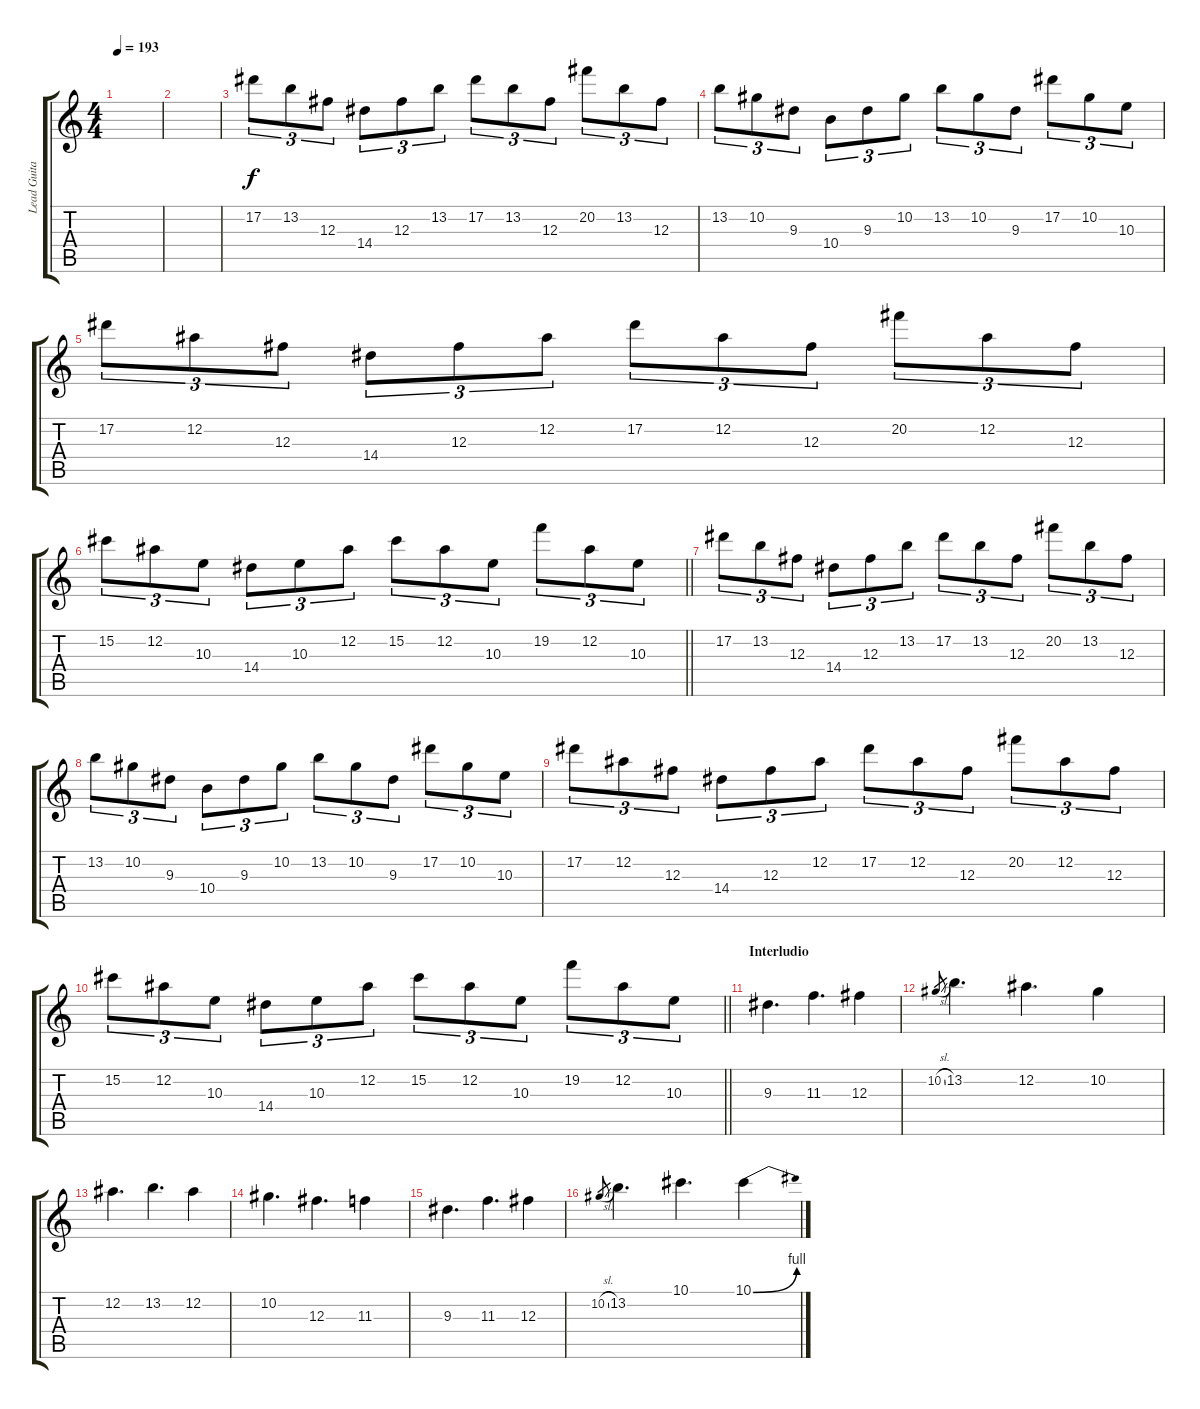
\track ("Lead Guitar2 " "Lead Guita") {instrument distortionguitar}
\staff {score tabs}
\tuning (Eb4 Bb3 Gb3 Db3 Ab2 Eb2) {hide}
\ts (4 4)
\tempo 193
\clef g2
\ks c
|
|
17.2.8{tu (3 2) volume 14 balance 11} 13.2.8{tu (3 2)} 12.3.8{tu (3 2)} 14.4.8{tu (3 2)} 12.3.8{tu (3 2)} 13.2.8{tu (3 2)} 17.2.8{tu (3 2)} 13.2.8{tu (3 2)} 12.3.8{tu (3 2)} 20.2.8{tu (3 2)} 13.2.8{tu (3 2)} 12.3.8{tu (3 2)} |
13.2.8{tu (3 2)} 10.2.8{tu (3 2)} 9.3.8{tu (3 2)} 10.4.8{tu (3 2)} 9.3.8{tu (3 2)} 10.2.8{tu (3 2)} 13.2.8{tu (3 2)} 10.2.8{tu (3 2)} 9.3.8{tu (3 2)} 17.2.8{tu (3 2)} 10.2.8{tu (3 2)} 10.3.8{tu (3 2)} |
17.2.8{tu (3 2)} 12.2.8{tu (3 2)} 12.3.8{tu (3 2)} 14.4.8{tu (3 2)} 12.3.8{tu (3 2)} 12.2.8{tu (3 2)} 17.2.8{tu (3 2)} 12.2.8{tu (3 2)} 12.3.8{tu (3 2)} 20.2.8{tu (3 2)} 12.2.8{tu (3 2)} 12.3.8{tu (3 2)} |
\barLineRight lightlight
15.2.8{tu (3 2)} 12.2.8{tu (3 2)} 10.3.8{tu (3 2)} 14.4.8{tu (3 2)} 10.3.8{tu (3 2)} 12.2.8{tu (3 2)} 15.2.8{tu (3 2)} 12.2.8{tu (3 2)} 10.3.8{tu (3 2)} 19.2.8{tu (3 2)} 12.2.8{tu (3 2)} 10.3.8{tu (3 2)} |
17.2.8{tu (3 2)} 13.2.8{tu (3 2)} 12.3.8{tu (3 2)} 14.4.8{tu (3 2)} 12.3.8{tu (3 2)} 13.2.8{tu (3 2)} 17.2.8{tu (3 2)} 13.2.8{tu (3 2)} 12.3.8{tu (3 2)} 20.2.8{tu (3 2)} 13.2.8{tu (3 2)} 12.3.8{tu (3 2)} |
13.2.8{tu (3 2)} 10.2.8{tu (3 2)} 9.3.8{tu (3 2)} 10.4.8{tu (3 2)} 9.3.8{tu (3 2)} 10.2.8{tu (3 2)} 13.2.8{tu (3 2)} 10.2.8{tu (3 2)} 9.3.8{tu (3 2)} 17.2.8{tu (3 2)} 10.2.8{tu (3 2)} 10.3.8{tu (3 2)} |
17.2.8{tu (3 2)} 12.2.8{tu (3 2)} 12.3.8{tu (3 2)} 14.4.8{tu (3 2)} 12.3.8{tu (3 2)} 12.2.8{tu (3 2)} 17.2.8{tu (3 2)} 12.2.8{tu (3 2)} 12.3.8{tu (3 2)} 20.2.8{tu (3 2)} 12.2.8{tu (3 2)} 12.3.8{tu (3 2)} |
\barLineRight lightlight
15.2.8{tu (3 2)} 12.2.8{tu (3 2)} 10.3.8{tu (3 2)} 14.4.8{tu (3 2)} 10.3.8{tu (3 2)} 12.2.8{tu (3 2)} 15.2.8{tu (3 2)} 12.2.8{tu (3 2)} 10.3.8{tu (3 2)} 19.2.8{tu (3 2)} 12.2.8{tu (3 2)} 10.3.8{tu (3 2)} |
\section ("" "Interludio")
9.3.4{d balance 9} 11.3.4{d} 12.3.4 |
10.2{sl}.8{gr} 13.2.4{d} 12.2.4{d} 10.2.4 |
12.2.4{d} 13.2.4{d} 12.2.4 |
10.2.4{d} 12.3.4{d} 11.3.4 |
9.3.4{d} 11.3.4{d} 12.3.4 |
10.2{sl}.8{gr} 13.2.4{d} 10.1.4{d} 10.1{be (bend 0 0 60 4)}.4
